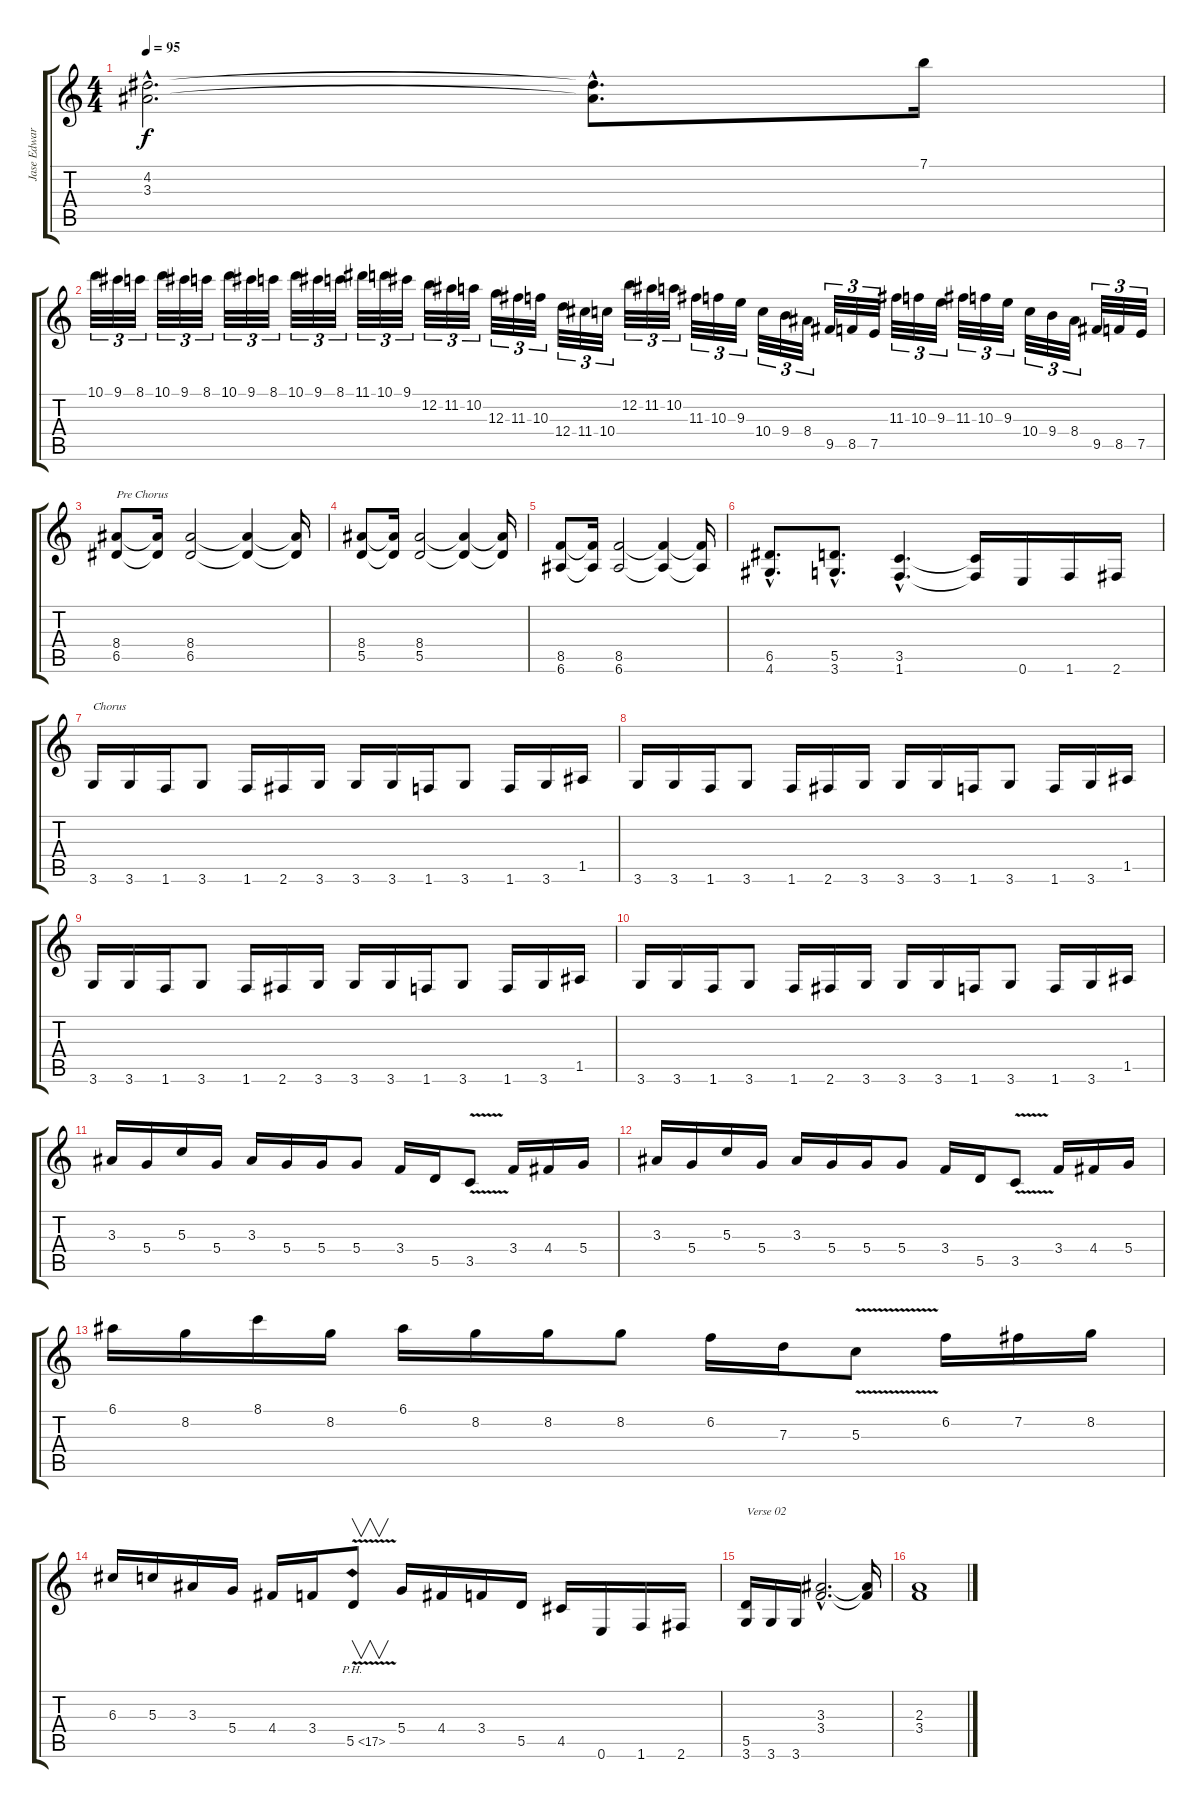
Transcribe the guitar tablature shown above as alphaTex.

\track ("Jase Edwards" "Jase Edwar") {instrument distortionguitar}
\staff {score tabs}
\tuning (E4 B3 G3 D3 A2 E2) {hide}
\ts (4 4)
\tempo 95
\clef g2
\ks c
(4.2{hac} 3.3{hac}).2{d dy f} (4.2{hac t} 3.3{hac t}).8{d} 7.1.16 |
10.1.32{tu (3 2)} 9.1.32{tu (3 2)} 8.1.32{tu (3 2)} 10.1.32{tu (3 2)} 9.1.32{tu (3 2)} 8.1.32{tu (3 2)} 10.1.32{tu (3 2)} 9.1.32{tu (3 2)} 8.1.32{tu (3 2)} 10.1.32{tu (3 2)} 9.1.32{tu (3 2)} 8.1.32{tu (3 2)} 11.1.32{tu (3 2)} 10.1.32{tu (3 2)} 9.1.32{tu (3 2)} 12.2.32{tu (3 2)} 11.2.32{tu (3 2)} 10.2.32{tu (3 2)} 12.3.32{tu (3 2)} 11.3.32{tu (3 2)} 10.3.32{tu (3 2)} 12.4.32{tu (3 2)} 11.4.32{tu (3 2)} 10.4.32{tu (3 2)} 12.2.32{tu (3 2)} 11.2.32{tu (3 2)} 10.2.32{tu (3 2)} 11.3.32{tu (3 2)} 10.3.32{tu (3 2)} 9.3.32{tu (3 2)} 10.4.32{tu (3 2)} 9.4.32{tu (3 2)} 8.4.32{tu (3 2)} 9.5.32{tu (3 2)} 8.5.32{tu (3 2)} 7.5.32{tu (3 2)} 11.3.32{tu (3 2)} 10.3.32{tu (3 2)} 9.3.32{tu (3 2)} 11.3.32{tu (3 2)} 10.3.32{tu (3 2)} 9.3.32{tu (3 2)} 10.4.32{tu (3 2)} 9.4.32{tu (3 2)} 8.4.32{tu (3 2)} 9.5.32{tu (3 2)} 8.5.32{tu (3 2)} 7.5.32{tu (3 2)} |
(8.4 6.5).8{txt "Pre Chorus"} (8.4{t} 6.5{t}).16 (8.4 6.5).2 (8.4{t} 6.5{t}).4 (8.4{t} 6.5{t}).16 |
(8.4 5.5).8 (8.4{t} 5.5{t}).16 (8.4 5.5).2 (8.4{t} 5.5{t}).4 (8.4{t} 5.5{t}).16 |
(8.5 6.6).8 (8.5{t} 6.6{t}).16 (8.5 6.6).2 (8.5{t} 6.6{t}).4 (8.5{t} 6.6{t}).16 |
(6.5{hac} 4.6{hac}).8{d} (5.5{hac} 3.6{hac}).8{d} (3.5{hac} 1.6{hac}).4{d} (3.5{t} 1.6{t}).16 0.6.16 1.6.16 2.6.16 |
3.6.16{txt "Chorus"} 3.6.16 1.6.16 3.6.8 1.6.16 2.6.16 3.6.16 3.6.16 3.6.16 1.6.16 3.6.8 1.6.16 3.6.16 1.5.16 |
3.6.16 3.6.16 1.6.16 3.6.8 1.6.16 2.6.16 3.6.16 3.6.16 3.6.16 1.6.16 3.6.8 1.6.16 3.6.16 1.5.16 |
3.6.16 3.6.16 1.6.16 3.6.8 1.6.16 2.6.16 3.6.16 3.6.16 3.6.16 1.6.16 3.6.8 1.6.16 3.6.16 1.5.16 |
3.6.16 3.6.16 1.6.16 3.6.8 1.6.16 2.6.16 3.6.16 3.6.16 3.6.16 1.6.16 3.6.8 1.6.16 3.6.16 1.5.16 |
3.3.16 5.4.16 5.3.16 5.4.16 3.3.16 5.4.16 5.4.16 5.4.8 3.4.16 5.5.16 3.5{v}.8 3.4.16 4.4.16 5.4.16 |
3.3.16 5.4.16 5.3.16 5.4.16 3.3.16 5.4.16 5.4.16 5.4.8 3.4.16 5.5.16 3.5{v}.8 3.4.16 4.4.16 5.4.16 |
6.1.16 8.2.16 8.1.16 8.2.16 6.1.16 8.2.16 8.2.16 8.2.8 6.2.16 7.3.16 5.3{v}.8 6.2.16 7.2.16 8.2.16 |
6.3.16 5.3.16 3.3.16 5.4.16 4.4.16 3.4.16 5.5{ph 12 v}.8{v} 5.4.16 4.4.16 3.4.16 5.5.16 4.5.16 0.6.16 1.6.16 2.6.16 |
(5.5 3.6).16{txt "Verse 02"} 3.6.16 3.6.16 (3.3{hac} 3.4{hac}).2{d} (3.3{t} 3.4{t}).16 |
(2.3 3.4).1
